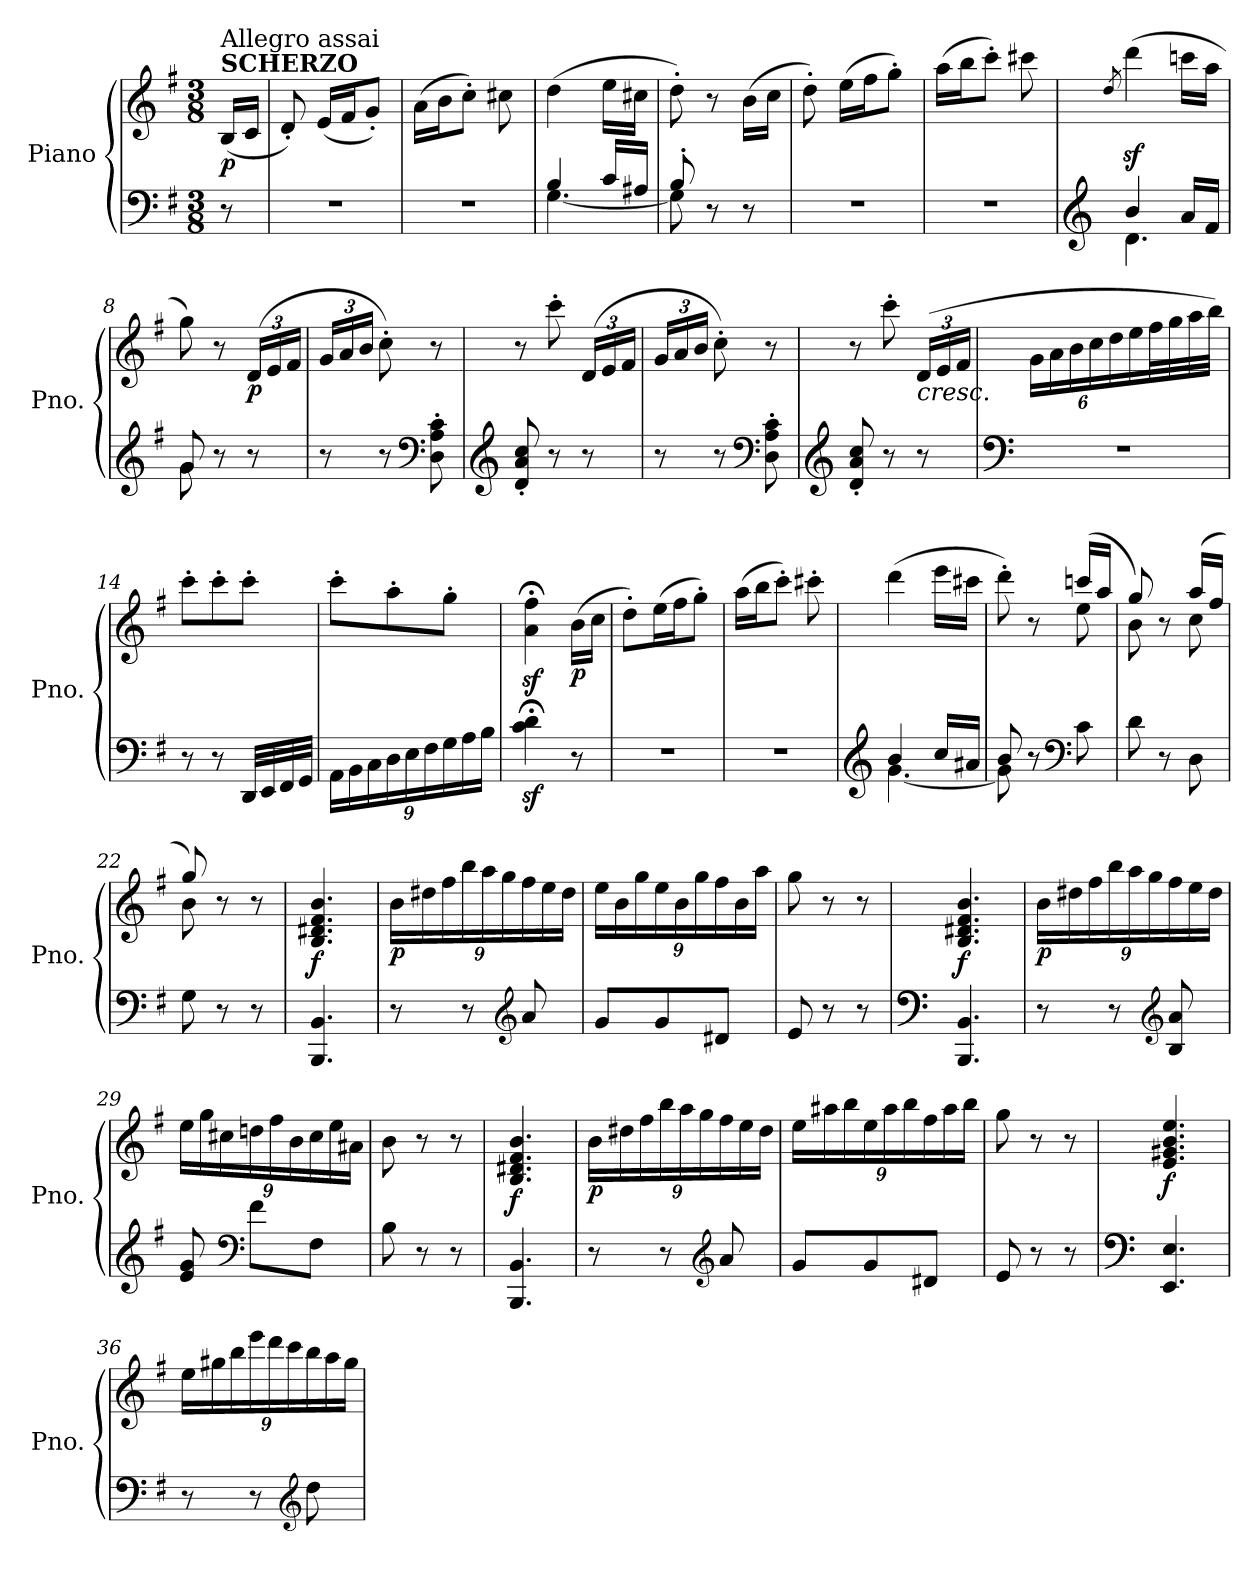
**kern	**kern	**dynam
*part1	*part1	*part1
*staff2	*staff1	*staff1/2
*I"Piano	*	*
*I'Pno.	*	*
*clefF4	*clefG2	*
*k[f#]	*k[f#]	*
*M3/8	*M3/8	*
=	=	=
!	!LO:TX:a:B:t=SCHERZO	!
!	!LO:TX:a:t=Allegro assai	!
!	!	!LO:DY:b
8r	(<16B/LL	p
.	16c/JJ	.
=1	=1	=1
4.r	8d'/)	.
.	(<16e/LL	.
.	16f#/J	.
.	8g'/J)	.
=2	=2	=2
4.r	(>16a\LL	.
.	16b\J	.
.	8cc'\J)	.
.	8cc#X\	.
=3	=3	=3
*^	*	*
4B/	[4.G\	(>4dd\	.
16c/LL	.	16ee\LL	.
16A#X/JJ	.	16cc#X\JJ	.
=4	=4	=4	=4
8B'/	8G\]	8dd'\)	.
8r	4ryy	8r	.
8r	.	(>16b\LL	.
.	.	16cc\JJ	.
*v	*v	*	*
=5	=5	=5
4.r	8dd'\)	.
.	(>16ee\LL	.
.	16ff#\J	.
.	8gg'\J)	.
=6	=6	=6
4.r	(>16aa\LL	.
.	16bb\J	.
.	8ccc'\J)	.
.	8ccc#X\	.
=7	=7	=7
*clefG2	*	*
.	8qdd/	.
*^	*	*
4b/	4.d\	(>4dddz<\	.
16a/LL	.	16cccn\LL	.
16f#/JJ	.	16aa\JJ	.
!!LO:LB:g=z
=8	=8	=8	=8
8g/	8g\	8gg\)	.
8r	4ryy	8r	.
*	*	*Xbrackettup	*
!	!	!	!LO:DY:b
8r	.	(>24d/LL	p
.	.	24e/	.
.	.	24f#/JJ	.
*v	*v	*	*
=9	=9	=9
8r	24g/LL	.
.	24a/	.
.	24b/JJ	.
8r	8cc'\)	.
*clefF4	*	*
8D\' 8A\' 8c\'	8r	.
=10	=10	=10
*clefG2	*	*
8d/' 8a/' 8cc/'	8r	.
8r	8ccc'\	.
8r	(>24d/LL	.
.	24e/	.
.	24f#/JJ	.
=11	=11	=11
8r	24g/LL	.
.	24a/	.
.	24b/JJ	.
8r	8cc'\)	.
*clefF4	*	*
8D\' 8A\' 8c\'	8r	.
=12	=12	=12
*clefG2	*	*
8d/' 8a/' 8cc/'	8r	.
8r	8ccc'\	.
!	!LO:TX:b:i:t=cresc.	!
8r	(>24d/LL	.
.	24e/	.
.	24f#/JJ	.
=13	=13	=13
*clefF4	*	*
4.r	24g\LL	.
.	24a\	.
.	24b\	.
.	24cc\	.
.	24dd\	.
.	24ee\	.
.	32ff#\L	.
.	32gg\	.
.	32aa\	.
.	32bb\JJJ)	.
!!LO:LB:g=z
=14	=14	=14
8r	8ccc'\L	.
8r	8ccc'\	.
32DD/LLL	8ccc'\J	.
32EE/	.	.
32FF#/	.	.
32GG/JJJ	.	.
=15	=15	=15
*Xbrackettup	*	*
24AA\LL	8ccc'\L	.
24BB\	.	.
24C\	.	.
24D\	8aa'\	.
24E\	.	.
24F#\	.	.
24G\	8gg'\J	.
24A\	.	.
24B\JJ	.	.
=16	=16	=16
4c\z<;< 4d\z<;<	4a\z<;< 4ff#\z<;<	.
!	!	!LO:DY:b
8r	(>16b\LL	p
.	16cc\JJ	.
=17	=17	=17
4.r	8dd'\L)	.
.	(>16ee\L	.
.	16ff#\J	.
.	8gg'\J)	.
=18	=18	=18
4.r	(>16aa\LL	.
.	16bb\J	.
.	8ccc'\J)	.
.	8ccc#X'\	.
=19	=19	=19
*clefG2	*	*
*^	*	*
4b/	[4.g\	(>4ddd\	.
16cc/LL	.	16eee\LL	.
16a#X/JJ	.	16ccc#X\JJ	.
=20	=20	=20	=20
*	*	*^	*
8b/	8g\]	8ddd'\)	4ryy	.
8r	4ryy	8r	.	.
*clefF4	*	*	*	*
8c\	.	(>16cccn/LL	8ee\	.
.	.	16aa/JJ	.	.
*v	*v	*	*	*
!!LO:LB:g=z	!!
=21	=21	=21	=21
8d\	8gg/)	8b\	.
8r	8r	8ryy	.
8D\	(>16aa/LL	8cc\	.
.	16ff#/JJ	.	.
=22	=22	=22	=22
8G\	8gg/)	8b\	.
8r	8r	4ryy	.
8r	8r	.	.
*	*v	*v	*
=23	=23	=23
!	!	!LO:DY:b
4.BBB/ 4.BB/	4.B/ 4.d#X/ 4.f#/ 4.b/	f
=24	=24	=24
!	!	!LO:DY:b
8r	24b\LL	p
.	24dd#X\	.
.	24ff#\	.
8r	24bb\	.
.	24aa\	.
.	24gg\	.
*clefG2	*	*
8a/	24ff#\	.
.	24ee\	.
.	24dd#\JJ	.
=25	=25	=25
8g/L	24ee\LL	.
.	24b\	.
.	24gg\	.
8g/	24ee\	.
.	24b\	.
.	24gg\	.
8d#X/J	24ff#\	.
.	24b\	.
.	24aa\JJ	.
=26	=26	=26
8e/	8gg\	.
8r	8r	.
8r	8r	.
=27	=27	=27
*clefF4	*	*
!	!	!LO:DY:b
4.BBB/ 4.BB/	4.B/ 4.d#X/ 4.f#/ 4.b/	f
!!LO:LB:g=z
=28	=28	=28
!	!	!LO:DY:b
8r	24b\LL	p
.	24dd#X\	.
.	24ff#\	.
8r	24bb\	.
.	24aa\	.
.	24gg\	.
*clefG2	*	*
8B/ 8a/	24ff#\	.
.	24ee\	.
.	24dd#\JJ	.
=29	=29	=29
8e/ 8g/	24ee\LL	.
.	24gg\	.
.	24cc#X\	.
*clefF4	*	*
8f#\L	24ddn\	.
.	24ff#\	.
.	24b\	.
8F#\J	24cc#\	.
.	24ee\	.
.	24a#X\JJ	.
=30	=30	=30
8B\	8b\	.
8r	8r	.
8r	8r	.
=31	=31	=31
!	!	!LO:DY:b
4.BBB/ 4.BB/	4.B/ 4.d#X/ 4.f#/ 4.b/	f
=32	=32	=32
!	!	!LO:DY:b
8r	24b\LL	p
.	24dd#X\	.
.	24ff#\	.
8r	24bb\	.
.	24aa\	.
.	24gg\	.
*clefG2	*	*
8a/	24ff#\	.
.	24ee\	.
.	24dd#\JJ	.
!!LO:PB:g=z
=33	=33	=33
8g/L	24ee\LL	.
.	24aa#X\	.
.	24bb\	.
8g/	24ee\	.
.	24aa#\	.
.	24bb\	.
8d#X/J	24ff#\	.
.	24aa#\	.
.	24bb\JJ	.
=34	=34	=34
8e/	8gg\	.
8r	8r	.
8r	8r	.
=35	=35	=35
*clefF4	*	*
!	!	!LO:DY:b
4.EE/ 4.E/	4.e/ 4.g#X/ 4.b/ 4.ee/	f
=36	=36	=36
8r	24ee\LL	.
.	24gg#X\	.
.	24bb\	.
8r	24eee\	.
.	24ddd\	.
.	24ccc\	.
*clefG2	*	*
8dd\	24bb\	.
.	24aa\	.
.	24gg#\JJ	.
=	=	=
*-	*-	*-
